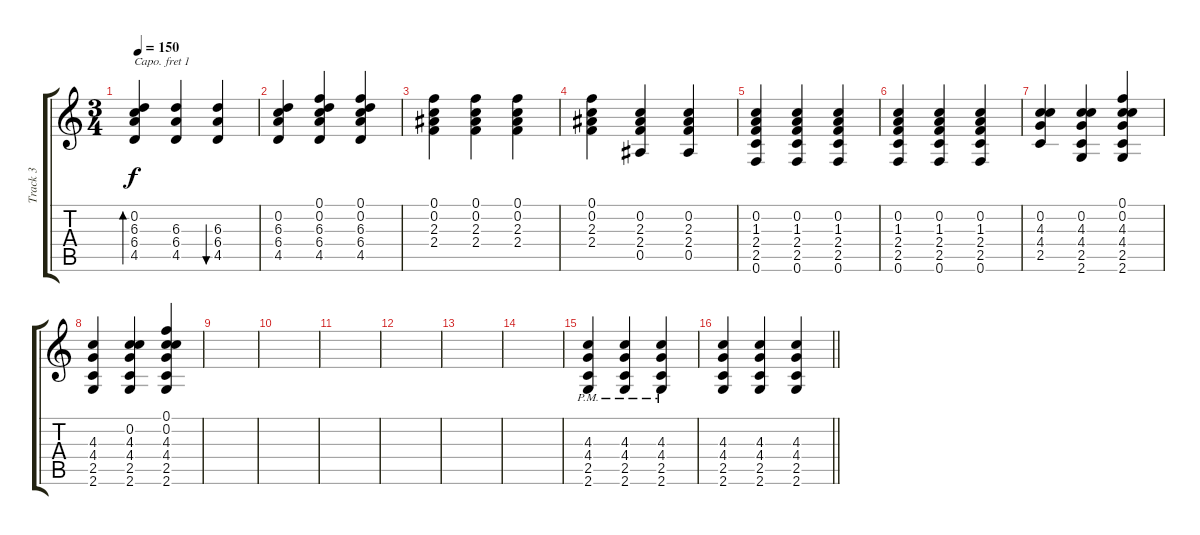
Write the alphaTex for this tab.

\track ("Track 3" "Track 3") {instrument distortionguitar}
\staff {score tabs}
\capo 1
\tuning (E4 B3 G3 D3 A2 E2) {hide}
\ts (3 4)
\tempo 150
\clef g2
\ks c
(0.2 6.3 6.4 4.5).4{bd 60 dy f} (6.3 6.4 4.5).4 (6.3 6.4 4.5).4{bu 60} |
(0.2 6.3 6.4 4.5).4 (0.1 0.2 6.3 6.4 4.5).4 (0.1 0.2 6.3 6.4 4.5).4 |
(0.1 0.2 2.3 2.4).4 (0.1 0.2 2.3 2.4).4 (0.1 0.2 2.3 2.4).4 |
(0.1 0.2 2.3 2.4).4 (0.2 2.3 2.4 0.5).4 (0.2 2.3 2.4 0.5).4 |
(0.2 1.3 2.4 2.5 0.6).4 (0.2 1.3 2.4 2.5 0.6).4 (0.2 1.3 2.4 2.5 0.6).4 |
(0.2 1.3 2.4 2.5 0.6).4 (0.2 1.3 2.4 2.5 0.6).4 (0.2 1.3 2.4 2.5 0.6).4 |
(0.2 4.3 4.4 2.5).4 (0.2 4.3 4.4 2.5 2.6).4 (0.1 0.2 4.3 4.4 2.5 2.6).4 |
(4.3 4.4 2.5 2.6).4 (0.2 4.3 4.4 2.5 2.6).4 (0.1 0.2 4.3 4.4 2.5 2.6).4 |
|
|
|
|
|
|
(4.3{pm} 4.4{pm} 2.5{pm} 2.6{pm}).4 (4.3{pm} 4.4{pm} 2.5{pm} 2.6{pm}).4 (4.3{pm} 4.4{pm} 2.5{pm} 2.6{pm}).4 |
\barLineRight lightlight
(4.3 4.4 2.5 2.6).4 (4.3 4.4 2.5 2.6).4 (4.3 4.4 2.5 2.6).4
